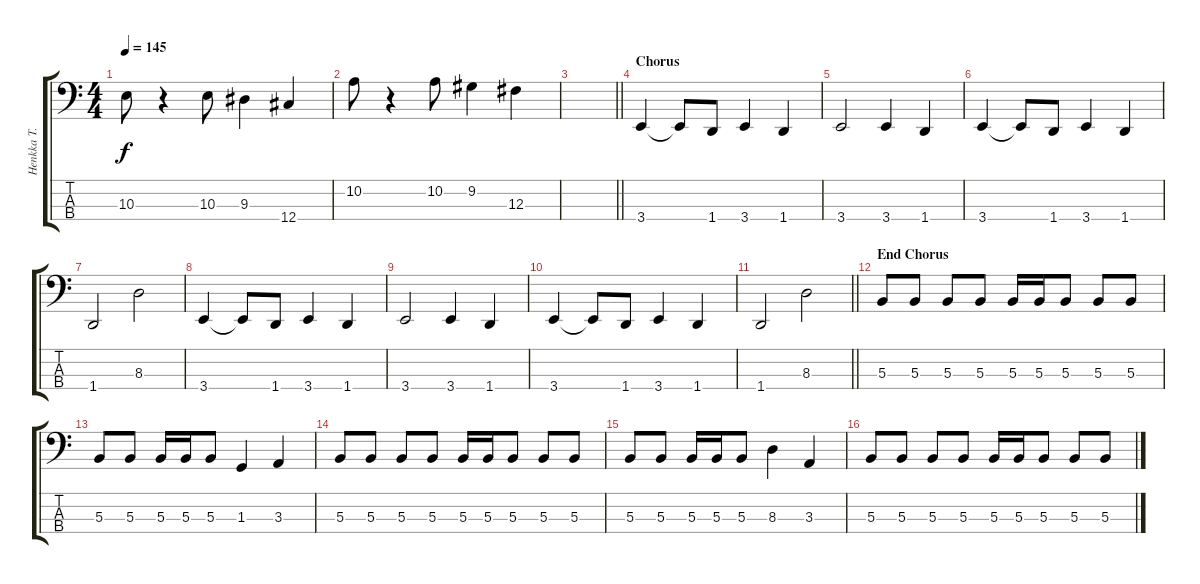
\track ("Henkka T. Blacksmith" "Henkka T. ") {instrument electricbasspick}
\staff {score tabs}
\tuning (E2 B1 Gb1 Db1) {hide}
\ts (4 4)
\tempo 145
\clef f4
\ks c
10.3.8{dy f} r.4 10.3.8 9.3.4 12.4.4 |
10.2.8 r.4 10.2.8 9.2.4 12.3.4 |
\barLineRight lightlight
|
\section ("" "Chorus")
3.4.4 3.4{t}.8 1.4.8 3.4.4 1.4.4 |
3.4.2 3.4.4 1.4.4 |
3.4.4 3.4{t}.8 1.4.8 3.4.4 1.4.4 |
1.4.2 8.3.2 |
3.4.4 3.4{t}.8 1.4.8 3.4.4 1.4.4 |
3.4.2 3.4.4 1.4.4 |
3.4.4 3.4{t}.8 1.4.8 3.4.4 1.4.4 |
\barLineRight lightlight
1.4.2 8.3.2 |
\section ("" "End Chorus")
5.3.8 5.3.8 5.3.8 5.3.8 5.3.16 5.3.16 5.3.8 5.3.8 5.3.8 |
5.3.8 5.3.8 5.3.16 5.3.16 5.3.8 1.3.4 3.3.4 |
5.3.8 5.3.8 5.3.8 5.3.8 5.3.16 5.3.16 5.3.8 5.3.8 5.3.8 |
5.3.8 5.3.8 5.3.16 5.3.16 5.3.8 8.3.4 3.3.4 |
5.3.8 5.3.8 5.3.8 5.3.8 5.3.16 5.3.16 5.3.8 5.3.8 5.3.8
